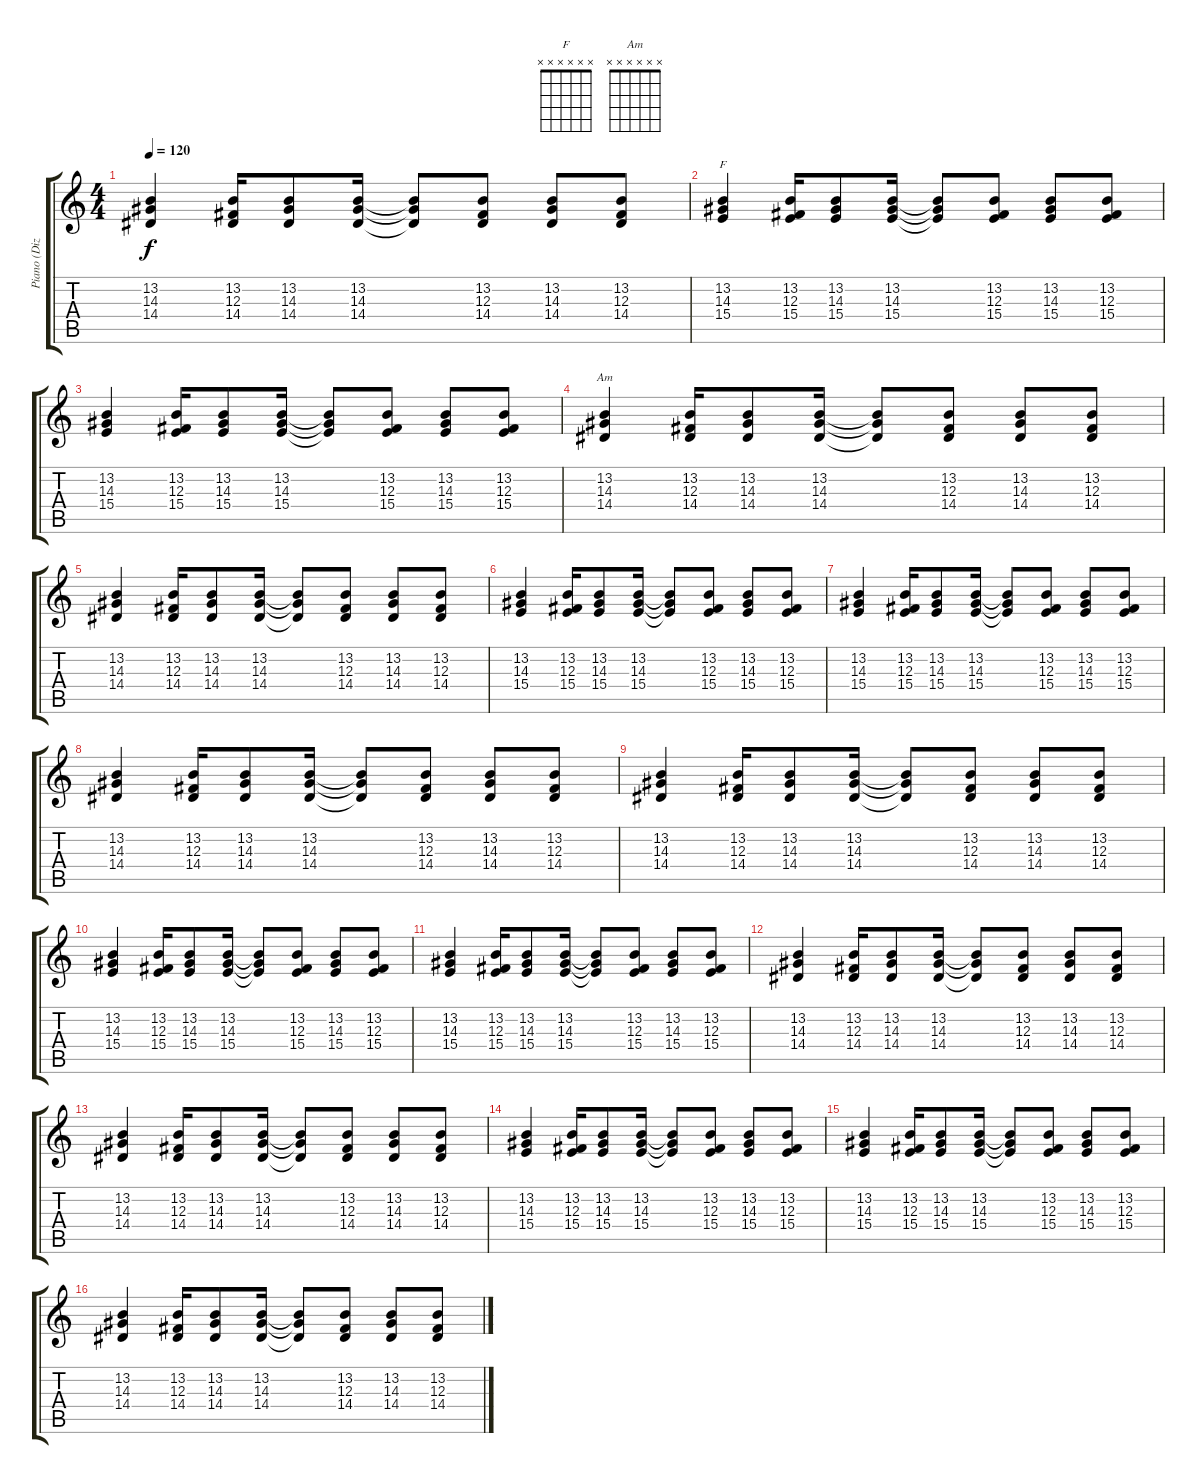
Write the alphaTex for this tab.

\track ("Piano (Dizzy)" "Piano (Diz") {instrument brightacousticpiano}
\staff {score tabs}
\tuning (Eb4 Bb3 Gb3 Db3 Ab2 Eb2) {hide}
\chord ("F" x x x x x x) {firstfret 0}
\chord ("Am" x x x x x x) {firstfret 0}
\ts (4 4)
\tempo 120
\clef g2
\ks c
(13.2 14.3 14.4).4{dy f} (13.2 12.3 14.4).16 (13.2 14.3 14.4).8 (13.2 14.3 14.4).16 (13.2{t} 14.3{t} 14.4{t}).8 (13.2 12.3 14.4).8 (13.2 14.3 14.4).8 (13.2 12.3 14.4).8 |
(13.2 14.3 15.4).4{ch "F"} (13.2 12.3 15.4).16 (13.2 14.3 15.4).8 (13.2 14.3 15.4).16 (13.2{t} 14.3{t} 15.4{t}).8 (13.2 12.3 15.4).8 (13.2 14.3 15.4).8 (13.2 12.3 15.4).8 |
(13.2 14.3 15.4).4 (13.2 12.3 15.4).16 (13.2 14.3 15.4).8 (13.2 14.3 15.4).16 (13.2{t} 14.3{t} 15.4{t}).8 (13.2 12.3 15.4).8 (13.2 14.3 15.4).8 (13.2 12.3 15.4).8 |
(13.2 14.3 14.4).4{ch "Am"} (13.2 12.3 14.4).16 (13.2 14.3 14.4).8 (13.2 14.3 14.4).16 (13.2{t} 14.3{t} 14.4{t}).8 (13.2 12.3 14.4).8 (13.2 14.3 14.4).8 (13.2 12.3 14.4).8 |
(13.2 14.3 14.4).4 (13.2 12.3 14.4).16 (13.2 14.3 14.4).8 (13.2 14.3 14.4).16 (13.2{t} 14.3{t} 14.4{t}).8 (13.2 12.3 14.4).8 (13.2 14.3 14.4).8 (13.2 12.3 14.4).8 |
(13.2 14.3 15.4).4 (13.2 12.3 15.4).16 (13.2 14.3 15.4).8 (13.2 14.3 15.4).16 (13.2{t} 14.3{t} 15.4{t}).8 (13.2 12.3 15.4).8 (13.2 14.3 15.4).8 (13.2 12.3 15.4).8 |
(13.2 14.3 15.4).4 (13.2 12.3 15.4).16 (13.2 14.3 15.4).8 (13.2 14.3 15.4).16 (13.2{t} 14.3{t} 15.4{t}).8 (13.2 12.3 15.4).8 (13.2 14.3 15.4).8 (13.2 12.3 15.4).8 |
(13.2 14.3 14.4).4 (13.2 12.3 14.4).16 (13.2 14.3 14.4).8 (13.2 14.3 14.4).16 (13.2{t} 14.3{t} 14.4{t}).8 (13.2 12.3 14.4).8 (13.2 14.3 14.4).8 (13.2 12.3 14.4).8 |
(13.2 14.3 14.4).4 (13.2 12.3 14.4).16 (13.2 14.3 14.4).8 (13.2 14.3 14.4).16 (13.2{t} 14.3{t} 14.4{t}).8 (13.2 12.3 14.4).8 (13.2 14.3 14.4).8 (13.2 12.3 14.4).8 |
(13.2 14.3 15.4).4 (13.2 12.3 15.4).16 (13.2 14.3 15.4).8 (13.2 14.3 15.4).16 (13.2{t} 14.3{t} 15.4{t}).8 (13.2 12.3 15.4).8 (13.2 14.3 15.4).8 (13.2 12.3 15.4).8 |
(13.2 14.3 15.4).4 (13.2 12.3 15.4).16 (13.2 14.3 15.4).8 (13.2 14.3 15.4).16 (13.2{t} 14.3{t} 15.4{t}).8 (13.2 12.3 15.4).8 (13.2 14.3 15.4).8 (13.2 12.3 15.4).8 |
(13.2 14.3 14.4).4 (13.2 12.3 14.4).16 (13.2 14.3 14.4).8 (13.2 14.3 14.4).16 (13.2{t} 14.3{t} 14.4{t}).8 (13.2 12.3 14.4).8 (13.2 14.3 14.4).8 (13.2 12.3 14.4).8 |
(13.2 14.3 14.4).4 (13.2 12.3 14.4).16 (13.2 14.3 14.4).8 (13.2 14.3 14.4).16 (13.2{t} 14.3{t} 14.4{t}).8 (13.2 12.3 14.4).8 (13.2 14.3 14.4).8 (13.2 12.3 14.4).8 |
(13.2 14.3 15.4).4 (13.2 12.3 15.4).16 (13.2 14.3 15.4).8 (13.2 14.3 15.4).16 (13.2{t} 14.3{t} 15.4{t}).8 (13.2 12.3 15.4).8 (13.2 14.3 15.4).8 (13.2 12.3 15.4).8 |
(13.2 14.3 15.4).4 (13.2 12.3 15.4).16 (13.2 14.3 15.4).8 (13.2 14.3 15.4).16 (13.2{t} 14.3{t} 15.4{t}).8 (13.2 12.3 15.4).8 (13.2 14.3 15.4).8 (13.2 12.3 15.4).8 |
(13.2 14.3 14.4).4 (13.2 12.3 14.4).16 (13.2 14.3 14.4).8 (13.2 14.3 14.4).16 (13.2{t} 14.3{t} 14.4{t}).8 (13.2 12.3 14.4).8 (13.2 14.3 14.4).8 (13.2 12.3 14.4).8
